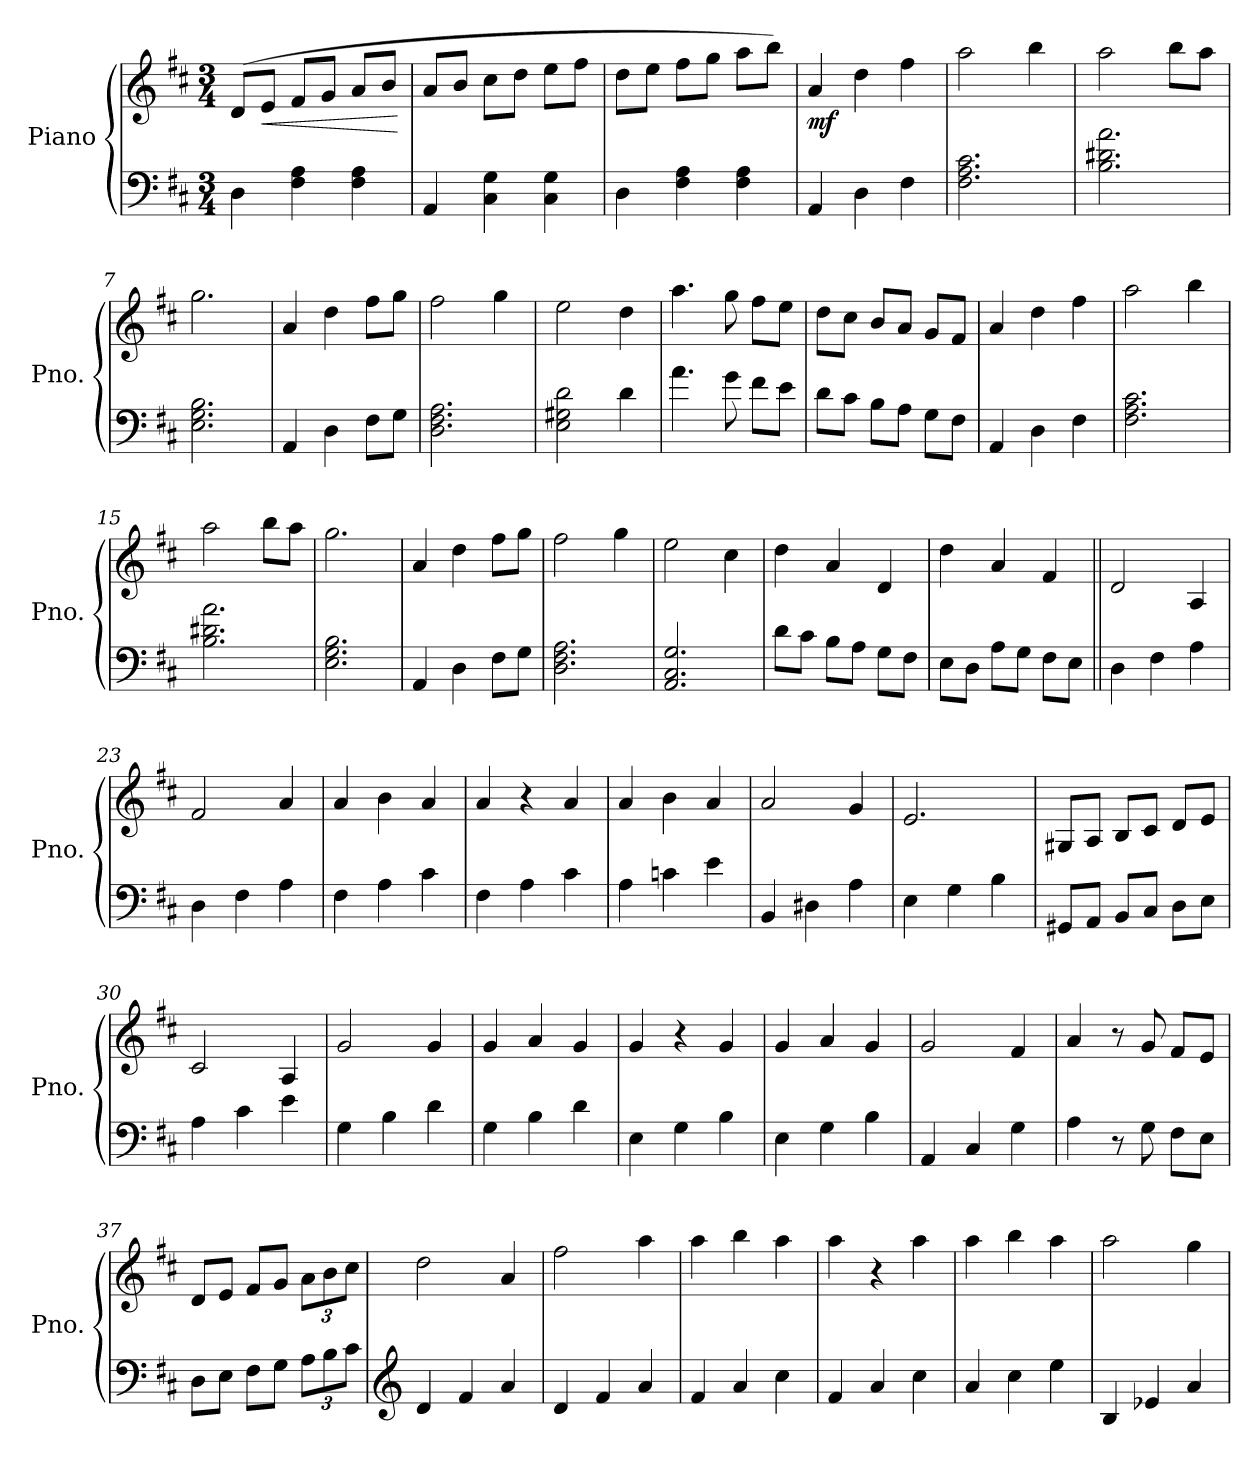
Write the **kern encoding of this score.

**kern	**kern	**dynam
*part1	*part1	*part1
*staff2	*staff1	*staff1/2
*I"Piano	*	*
*I'Pno.	*	*
*clefF4	*clefG2	*
*k[f#c#]	*k[f#c#]	*
*M3/4	*M3/4	*
*MM150	*MM150	*
=1	=1	=1
4D\	(8d/L	.
!	!	!LO:HP:b
.	8e/J	<
4F#\ 4A\	8f#/L	.
.	8g/J	.
4F#\ 4A\	8a/L	.
.	8b/J	.
.	.	[
=2	=2	=2
4AA/	8a/L	.
.	8b/J	.
4C#\ 4G\	8cc#\L	.
.	8dd\J	.
4C#\ 4G\	8ee\L	.
.	8ff#\J	.
=3	=3	=3
4D\	8dd\L	.
.	8ee\J	.
4F#\ 4A\	8ff#\L	.
.	8gg\J	.
4F#\ 4A\	8aa\L	.
.	8bb\J)	.
!!LO:LB:g=z
=4	=4	=4
!	!	!LO:DY:b
4AA/	4a/	mf
4D\	4dd\	.
4F#\	4ff#\	.
=5	=5	=5
2.F#\ 2.A\ 2.c#\	2aa\	.
.	4bb\	.
=6	=6	=6
2.B\ 2.d#X\ 2.a\	2aa\	.
.	8bb\L	.
.	8aa\J	.
=7	=7	=7
2.E\ 2.G\ 2.B\	2.gg\	.
=8	=8	=8
4AA/	4a/	.
4D\	4dd\	.
8F#\L	8ff#\L	.
8G\J	8gg\J	.
!!LO:LB:g=z
=9	=9	=9
2.D\ 2.F#\ 2.A\	2ff#\	.
.	4gg\	.
=10	=10	=10
2E\ 2G#X\ 2d\	2ee\	.
4d\	4dd\	.
=11	=11	=11
4.a\	4.aa\	.
8g\	8gg\	.
8f#\L	8ff#\L	.
8e\J	8ee\J	.
!!LO:LB:g=z
=12	=12	=12
8d\L	8dd\L	.
8c#\J	8cc#\J	.
8B\L	8b/L	.
8A\J	8a/J	.
8G\L	8g/L	.
8F#\J	8f#/J	.
=13	=13	=13
4AA/	4a/	.
4D\	4dd\	.
4F#\	4ff#\	.
=14	=14	=14
2.F#\ 2.A\ 2.c#\	2aa\	.
.	4bb\	.
=15	=15	=15
2.B\ 2.d#X\ 2.a\	2aa\	.
.	8bb\L	.
.	8aa\J	.
!!LO:LB:g=z
=16	=16	=16
2.E\ 2.G\ 2.B\	2.gg\	.
=17	=17	=17
4AA/	4a/	.
4D\	4dd\	.
8F#\L	8ff#\L	.
8G\J	8gg\J	.
=18	=18	=18
2.D\ 2.F#\ 2.A\	2ff#\	.
.	4gg\	.
=19	=19	=19
2.AA/ 2.C#/ 2.G/	2ee\	.
.	4cc#\	.
=20	=20	=20
8d\L	4dd\	.
8c#\J	.	.
8B\L	4a/	.
8A\J	.	.
8G\L	4d/	.
8F#\J	.	.
!!LO:PB:g=z
=21	=21	=21
8E\L	4dd\	.
8D\J	.	.
8A\L	4a/	.
8G\J	.	.
8F#\L	4f#/	.
8E\J	.	.
=22||	=22||	=22||
4D\	2d/	.
4F#\	.	.
4A\	4A/	.
=23	=23	=23
4D\	2f#/	.
4F#\	.	.
4A\	4a/	.
=24	=24	=24
4F#\	4a/	.
4A\	4b\	.
4c#\	4a/	.
!!LO:LB:g=z
=25	=25	=25
4F#\	4a/	.
4A\	4r	.
4c#\	4a/	.
=26	=26	=26
4A\	4a/	.
4cn\	4b\	.
4e\	4a/	.
=27	=27	=27
4BB/	2a/	.
4D#X\	.	.
4A\	4g/	.
=28	=28	=28
4E\	2.e/	.
4G\	.	.
4B\	.	.
=29	=29	=29
8GG#X/L	8G#X/L	.
8AA/J	8A/J	.
8BB/L	8B/L	.
8C#/J	8c#/J	.
8D\L	8d/L	.
8E\J	8e/J	.
!!LO:LB:g=z
=30	=30	=30
4A\	2c#/	.
4c#\	.	.
4e\	4A/	.
=31	=31	=31
4G\	2g/	.
4B\	.	.
4d\	4g/	.
=32	=32	=32
4G\	4g/	.
4B\	4a/	.
4d\	4g/	.
=33	=33	=33
4E\	4g/	.
4G\	4r	.
4B\	4g/	.
=34	=34	=34
4E\	4g/	.
4G\	4a/	.
4B\	4g/	.
=35	=35	=35
4AA/	2g/	.
4C#/	.	.
4G\	4f#/	.
!!LO:LB:g=z
=36	=36	=36
4A\	4a/	.
8r	8r	.
8G\	8g/	.
8F#\L	8f#/L	.
8E\J	8e/J	.
=37	=37	=37
8D\L	8d/L	.
8E\J	8e/J	.
8F#\L	8f#/L	.
8G\J	8g/J	.
*Xbrackettup	*Xbrackettup	*
12A\L	12a\L	.
12B\	12b\	.
12c#\J	12cc#\J	.
!!LO:LB:g=z
=38	=38	=38
*clefG2	*	*
4d/	2dd\	.
4f#/	.	.
4a/	4a/	.
=39	=39	=39
4d/	2ff#\	.
4f#/	.	.
4a/	4aa\	.
=40	=40	=40
4f#/	4aa\	.
4a/	4bb\	.
4cc#\	4aa\	.
=41	=41	=41
4f#/	4aa\	.
4a/	4r	.
4cc#\	4aa\	.
=42	=42	=42
4a/	4aa\	.
4cc#\	4bb\	.
4ee\	4aa\	.
=43	=43	=43
4B/	2aa\	.
4e-X/	.	.
4a/	4gg\	.
=	=	=
*-	*-	*-
